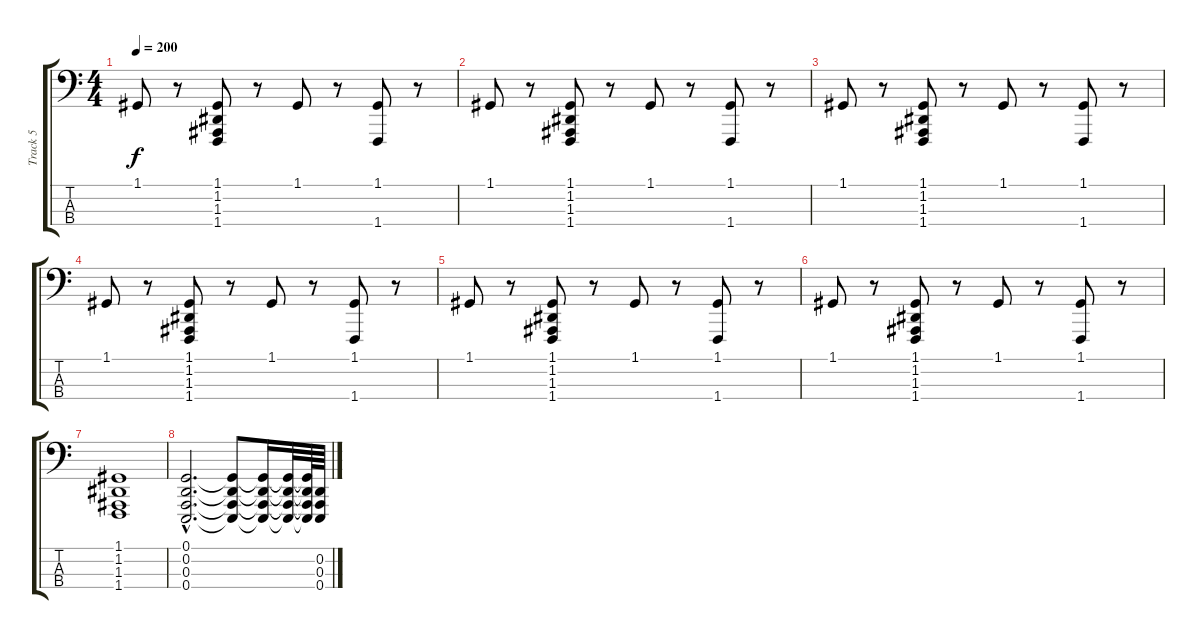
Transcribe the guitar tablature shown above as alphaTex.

\track ("Track 5" "Track 5") {instrument timpani}
\staff {score tabs}
\tuning (G2 D2 A1 E1) {hide}
\ts (4 4)
\tempo 200
\clef f4
\ks c
1.1.8{dy f} r.8 (1.1 1.2 1.3 1.4).8 r.8 1.1.8 r.8 (1.1 1.4).8 r.8 |
1.1.8 r.8 (1.1 1.2 1.3 1.4).8 r.8 1.1.8 r.8 (1.1 1.4).8 r.8 |
1.1.8 r.8 (1.1 1.2 1.3 1.4).8 r.8 1.1.8 r.8 (1.1 1.4).8 r.8 |
1.1.8 r.8 (1.1 1.2 1.3 1.4).8 r.8 1.1.8 r.8 (1.1 1.4).8 r.8 |
1.1.8 r.8 (1.1 1.2 1.3 1.4).8 r.8 1.1.8 r.8 (1.1 1.4).8 r.8 |
1.1.8 r.8 (1.1 1.2 1.3 1.4).8 r.8 1.1.8 r.8 (1.1 1.4).8 r.8 |
(1.1 1.2 1.3 1.4).1 |
(0.1{hac} 0.2{hac} 0.3{hac} 0.4{hac}).2{d} (0.1{t} 0.2{t} 0.3{t} 0.4{t}).8 (0.1{t} 0.2{t} 0.3{t} 0.4{t}).16 (0.1{t} 0.2{t} 0.3{t} 0.4{t}).32 (0.1{t} 0.2{t} 0.3{t} 0.4{t}).64 (0.2 0.3 0.4).64
